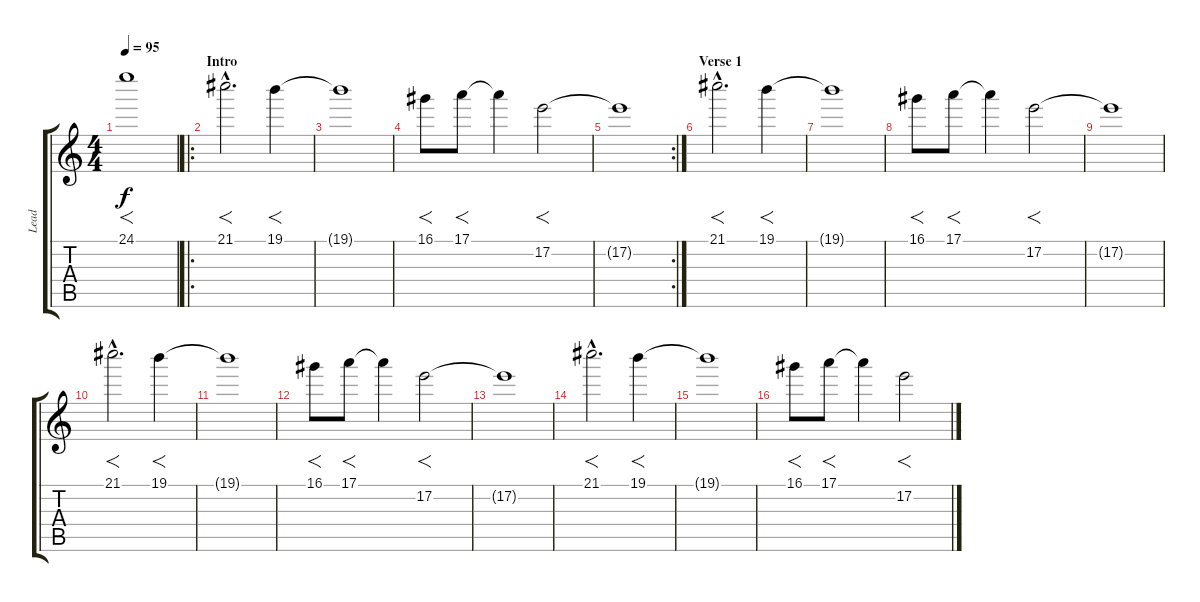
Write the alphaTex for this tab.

\track ("Lead" "Lead") {instrument distortionguitar}
\staff {score tabs}
\tuning (E4 B3 G3 D3 A2 E2) {hide}
\ts (4 4)
\tempo 95
\clef g2
\ks c
24.1.1{f dy f instrument distortionguitar} |
\ro
\section ("" "Intro")
21.1{hac}.2{f d} 19.1.4{f} |
19.1{t}.1 |
16.1.8{f} 17.1.8{f} 17.1{t}.4 17.2.2{f} |
\rc 2
17.2{t}.1 |
\section ("" "Verse 1")
21.1{hac}.2{f d} 19.1.4{f} |
19.1{t}.1 |
16.1.8{f} 17.1.8{f} 17.1{t}.4 17.2.2{f} |
17.2{t}.1 |
21.1{hac}.2{f d} 19.1.4{f} |
19.1{t}.1 |
16.1.8{f} 17.1.8{f} 17.1{t}.4 17.2.2{f} |
17.2{t}.1 |
21.1{hac}.2{f d} 19.1.4{f} |
19.1{t}.1 |
16.1.8{f} 17.1.8{f} 17.1{t}.4 17.2.2{f}
